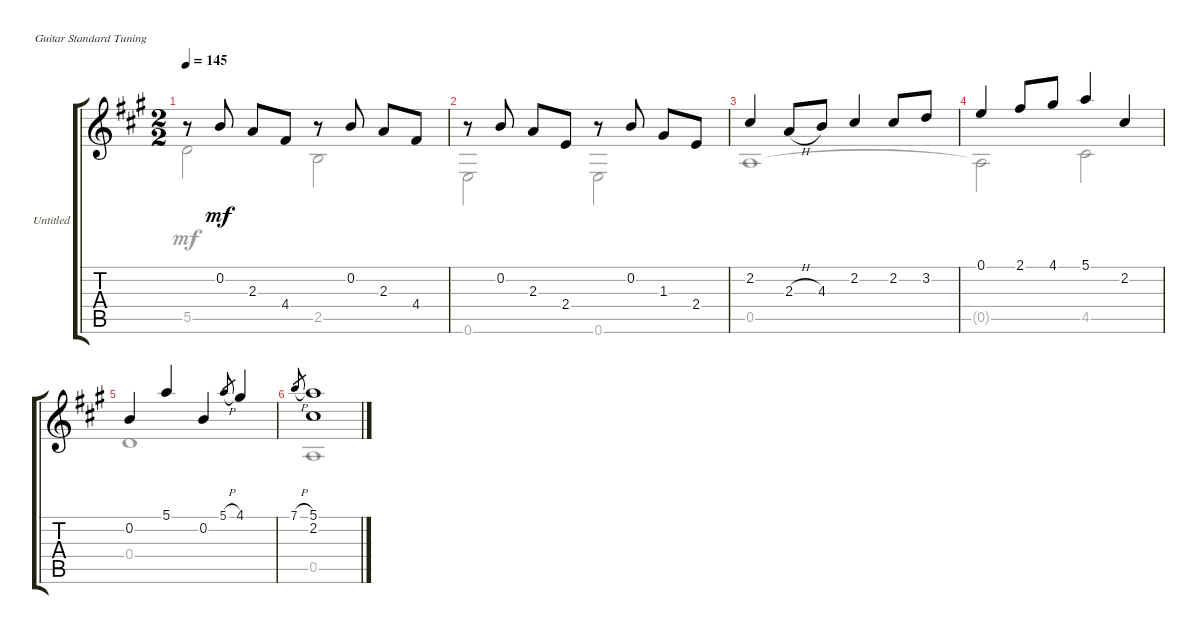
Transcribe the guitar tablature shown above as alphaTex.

\bracketExtendMode groupsimilarinstruments
\firstSystemTrackNameOrientation horizontal
\otherSystemsTrackNameOrientation horizontal
\track ("Untitled" "Untitled") {instrument acousticguitarnylon}
\staff {score tabs}
\tuning (E4 B3 G3 D3 A2 E2)
\voice
\ts (2 2)
\tempo 145
\clef g2
\ks a
r.8{dy mf} 0.2.8 2.3.8 4.4.8 r.8 0.2.8 2.3.8 4.4.8 |
r.8 0.2.8 2.3.8 2.4.8 r.8 0.2.8 1.3.8 2.4.8 |
2.2.4 2.3{h}.8 4.3.8 2.2.4 2.2.8 3.2.8 |
0.1.4 2.1.8 4.1.8 5.1.4 2.2.4 |
0.2.4 5.1.4 0.2.4 5.1{h}.8{gr} 4.1.4 |
7.1{h}.8{gr} (5.1 2.2).1
\voice
\clef g2
\ottava regular
\simile none
\ks a
5.5.2{dy mf} 2.5.2 |
0.6.2 0.6.2 |
0.5.1 |
0.5{t}.2 4.5.2 |
0.4.1 |
0.5.1
